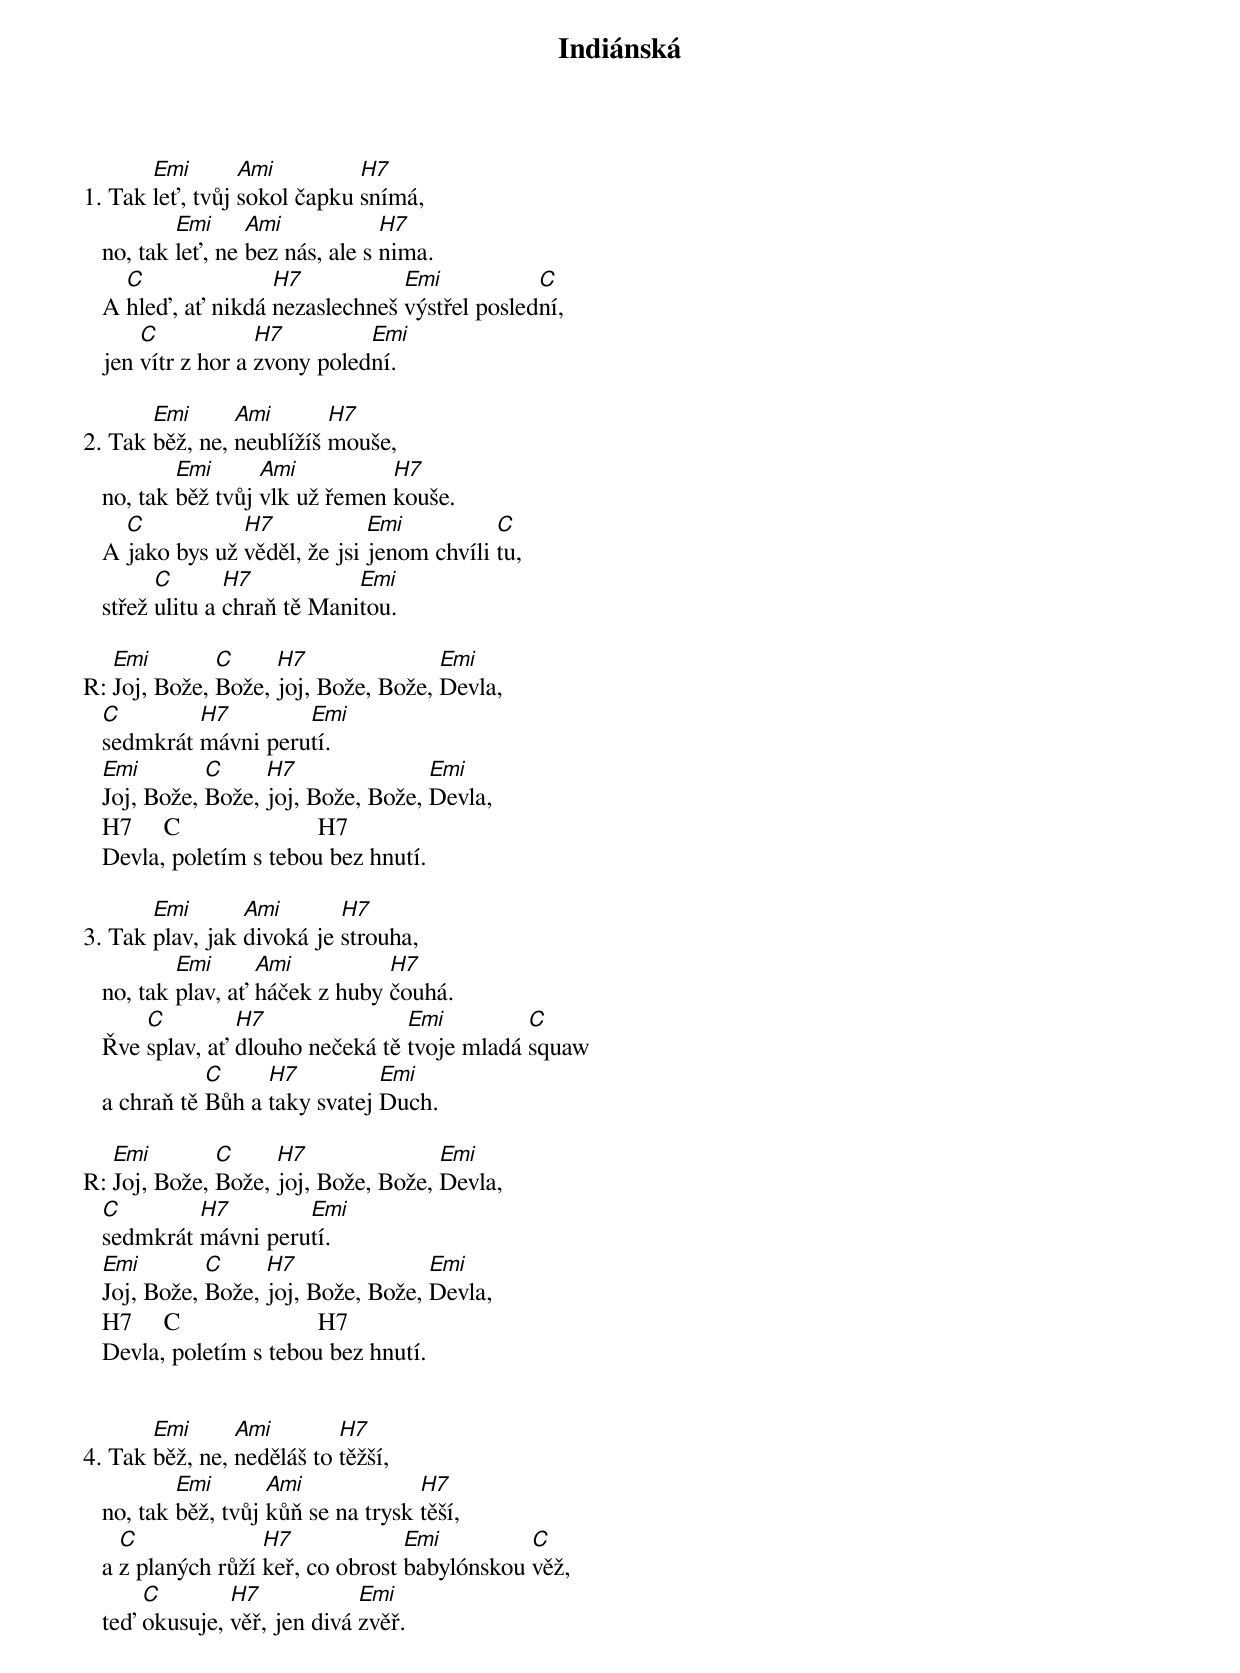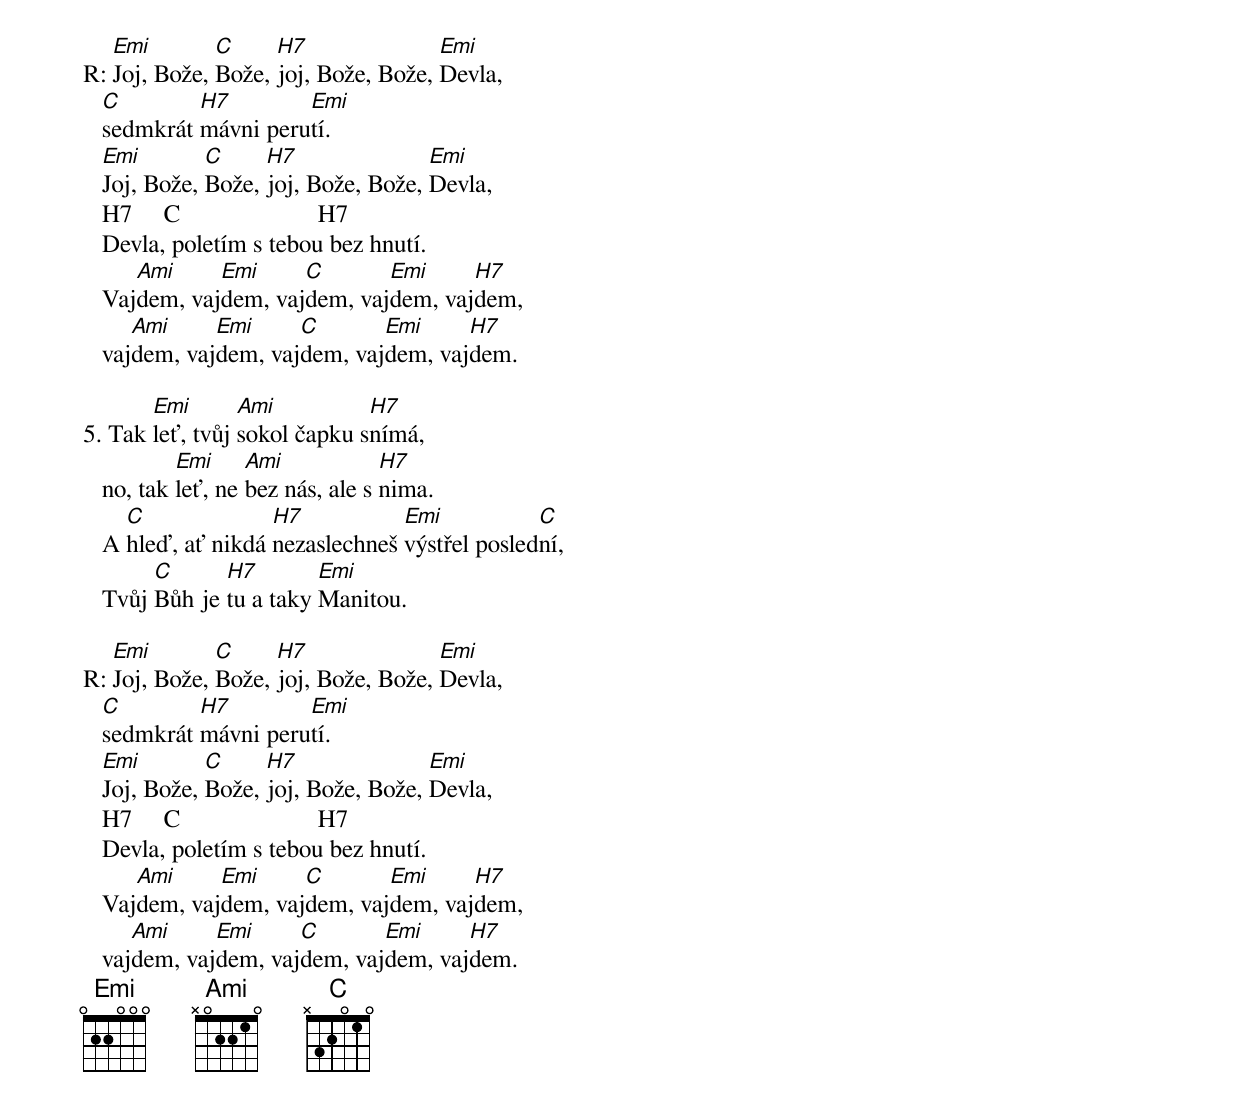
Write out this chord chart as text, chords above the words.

Indiánská

       Emi       Ami         H7
1. Tak leť, tvůj sokol čapku snímá,
           Emi     Ami            H7
   no, tak leť, ne bez nás, ale s nima.
     C              H7           Emi           C
   A hleď, ať nikdá nezaslechneš výstřel poslední,
       C            H7         Emi
   jen vítr z hor a zvony polední.

       Emi      Ami       H7
2. Tak běž, ne, neublížíš mouše,
           Emi      Ami          H7
   no, tak běž tvůj vlk už řemen kouše.
     C           H7            Emi          C
   A jako bys už věděl, že jsi jenom chvíli tu,
         C       H7           Emi
   střež ulitu a chraň tě Manitou.

   Emi        C     H7               Emi
R: Joj, Bože, Bože, joj, Bože, Bože, Devla,
   C        H7        Emi
   sedmkrát mávni perutí.
   Emi        C     H7               Emi
   Joj, Bože, Bože, joj, Bože, Bože, Devla,
   H7     C                      H7
   Devla, poletím s tebou bez hnutí.

       Emi       Ami       H7
3. Tak plav, jak divoká je strouha,
           Emi      Ami          H7
   no, tak plav, ať háček z huby čouhá.
       C         H7               Emi         C
   Řve splav, ať dlouho nečeká tě tvoje mladá squaw
              C     H7          Emi
   a chraň tě Bůh a taky svatej Duch.

   Emi        C     H7               Emi
R: Joj, Bože, Bože, joj, Bože, Bože, Devla,
   C        H7        Emi
   sedmkrát mávni perutí.
   Emi        C     H7               Emi
   Joj, Bože, Bože, joj, Bože, Bože, Devla,
   H7     C                      H7
   Devla, poletím s tebou bez hnutí.


       Emi      Ami        H7
4. Tak běž, ne, neděláš to těžší,
           Emi       Ami             H7
   no, tak běž, tvůj kůň se na trysk těší,
     C              H7             Emi         C
   a z planých růží keř, co obrost babylónskou věž,
       C        H7            Emi
   teď okusuje, věř, jen divá zvěř.

   Emi        C     H7               Emi
R: Joj, Bože, Bože, joj, Bože, Bože, Devla,
   C        H7        Emi
   sedmkrát mávni perutí.
   Emi        C     H7               Emi
   Joj, Bože, Bože, joj, Bože, Bože, Devla,
   H7     C                      H7
   Devla, poletím s tebou bez hnutí.
      Ami     Emi     C       Emi     H7
   Vajdem, vajdem, vajdem, vajdem, vajdem,
      Ami     Emi     C       Emi     H7
   vajdem, vajdem, vajdem, vajdem, vajdem.

       Emi       Ami          H7
5. Tak leť, tvůj sokol čapku snímá,
           Emi     Ami            H7
   no, tak leť, ne bez nás, ale s nima.
     C              H7           Emi           C
   A hleď, ať nikdá nezaslechneš výstřel poslední,
        C      H7        Emi
   Tvůj Bůh je tu a taky Manitou.

   Emi        C     H7               Emi
R: Joj, Bože, Bože, joj, Bože, Bože, Devla,
   C        H7        Emi
   sedmkrát mávni perutí.
   Emi        C     H7               Emi
   Joj, Bože, Bože, joj, Bože, Bože, Devla,
   H7     C                      H7
   Devla, poletím s tebou bez hnutí.
      Ami     Emi     C       Emi     H7
   Vajdem, vajdem, vajdem, vajdem, vajdem,
      Ami     Emi     C       Emi     H7
   vajdem, vajdem, vajdem, vajdem, vajdem.
